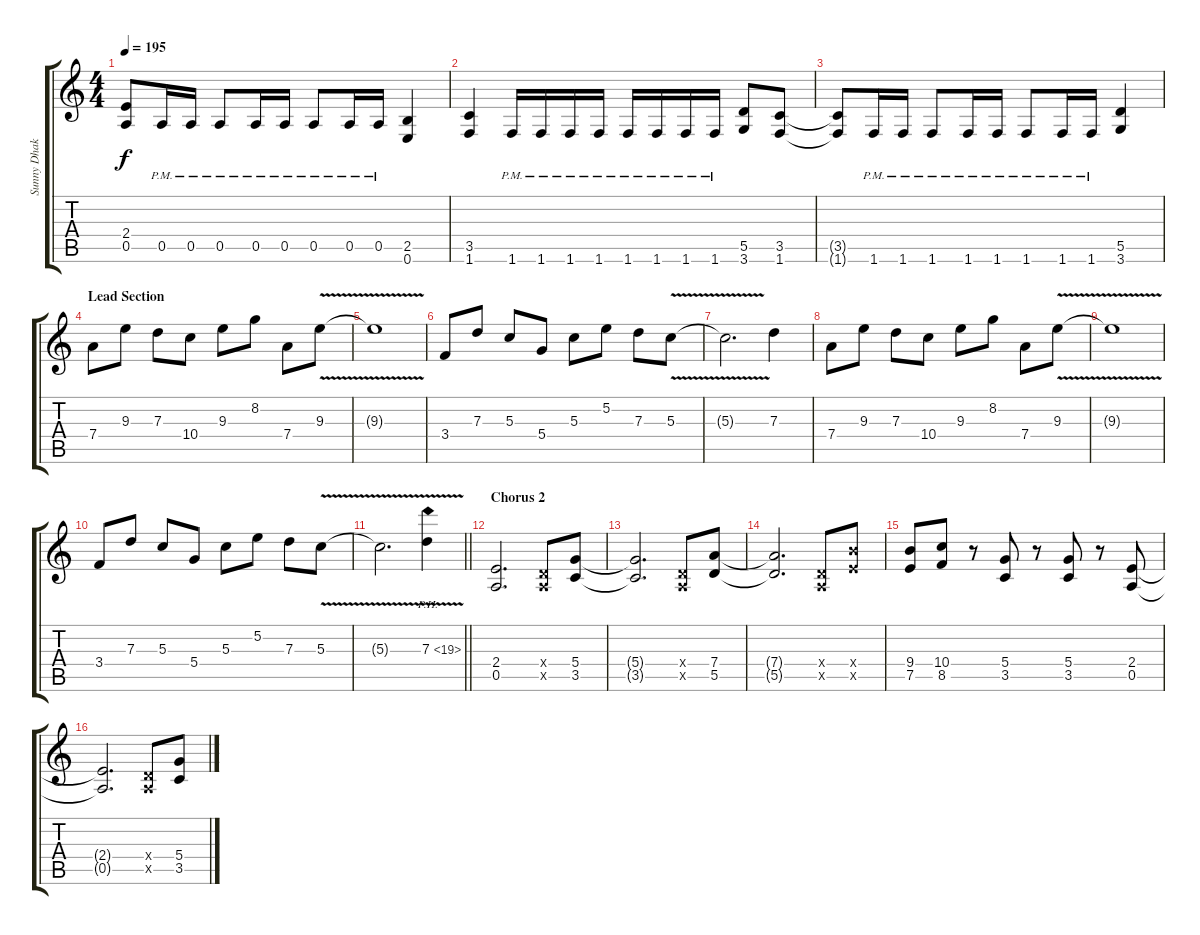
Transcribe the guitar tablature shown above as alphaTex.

\track ("Sunny Dhak" "Sunny Dhak") {instrument distortionguitar}
\staff {score tabs}
\tuning (E4 B3 G3 D3 A2 E2) {hide}
\ts (4 4)
\tempo 195
\clef g2
\ks c
(2.4{t} 0.5{t}).8{dy f} 0.5{pm}.16 0.5{pm}.16 0.5{pm}.8 0.5{pm}.16 0.5{pm}.16 0.5{pm}.8 0.5{pm}.16 0.5{pm}.16 (2.5 0.6).4 |
(3.5 1.6).4 1.6{pm}.16 1.6{pm}.16 1.6{pm}.16 1.6{pm}.16 1.6{pm}.16 1.6{pm}.16 1.6{pm}.16 1.6{pm}.16 (5.5 3.6).8 (3.5 1.6).8 |
(3.5{t} 1.6{t}).8 1.6{pm}.16 1.6{pm}.16 1.6{pm}.8 1.6{pm}.16 1.6{pm}.16 1.6{pm}.8 1.6{pm}.16 1.6{pm}.16 (5.5 3.6).4 |
\section ("" "Lead Section")
7.4.8 9.3.8 7.3.8 10.4.8 9.3.8 8.2.8 7.4.8 9.3{v}.8 |
9.3{t}.1 |
3.4.8 7.3.8 5.3.8 5.4.8 5.3.8 5.2.8 7.3.8 5.3{v}.8 |
5.3{t}.2{d} 7.3.4 |
7.4.8 9.3.8 7.3.8 10.4.8 9.3.8 8.2.8 7.4.8 9.3{v}.8 |
9.3{t}.1 |
3.4.8 7.3.8 5.3.8 5.4.8 5.3.8 5.2.8 7.3.8 5.3{v}.8 |
\barLineRight lightlight
5.3{t}.2{d} 7.3{ph 12 v}.4 |
\section ("" "Chorus 2")
(2.4 0.5).2{d} (0.4{x} 0.5{x}).8 (5.4 3.5).8 |
(5.4{t} 3.5{t}).2{d} (0.4{x} 0.5{x}).8 (7.4 5.5).8 |
(7.4{t} 5.5{t}).2{d} (0.4{x} 0.5{x}).8 (9.4{x} 7.5{x}).8 |
(9.4 7.5).8 (10.4 8.5).8 r.8 (5.4 3.5).8 r.8 (5.4 3.5).8 r.8 (2.4 0.5).8 |
(2.4{t} 0.5{t}).2{d} (0.4{x} 0.5{x}).8 (5.4 3.5).8
